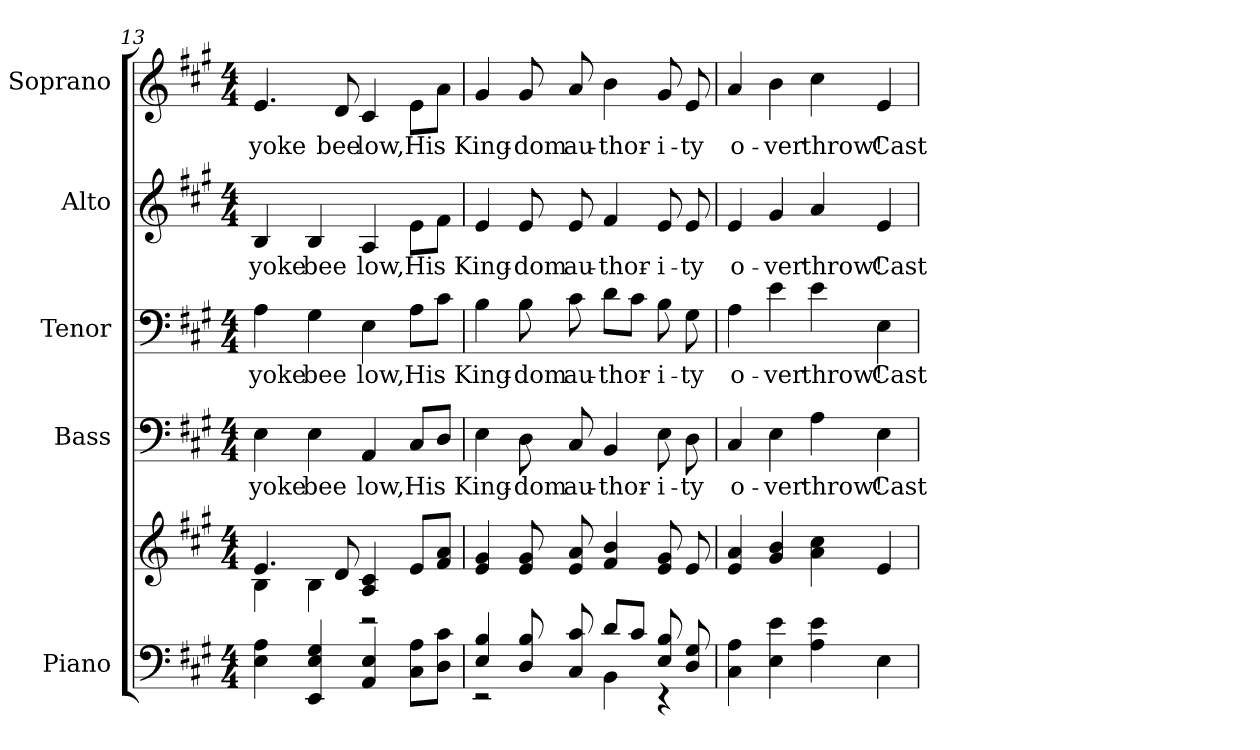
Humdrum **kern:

**kern	**kern	**kern	**text	**kern	**text	**kern	**text	**kern	**text
*part5	*part5	*part4	*part4	*part3	*part3	*part2	*part2	*part1	*part1
*staff6	*staff5	*staff4	*staff4	*staff3	*staff3	*staff2	*staff2	*staff1	*staff1
*I"Piano	*	*I"Bass	*	*I"Tenor	*	*I"Alto	*	*I"Soprano	*
*I'Pno.	*	*I'B.	*	*	*	*I'A.	*	*I'S.	*
!!LO:PB:g=z
*clefF4	*clefG2	*clefF4	*	*clefF4	*	*clefG2	*	*clefG2	*
*k[f#c#g#]	*k[f#c#g#]	*k[f#c#g#]	*	*k[f#c#g#]	*	*k[f#c#g#]	*	*k[f#c#g#]	*
*A:	*A:	*A:	*	*A:	*	*A:	*	*A:	*
*M4/4	*M4/4	*M4/4	*	*M4/4	*	*M4/4	*	*M4/4	*
=13	=13	=13	=13	=13	=13	=13	=13	=13	=13
*	*^	*	*	*	*	*	*	*	*
!	!	!	!	!LO:LY:b:color=#000000	!	!	!	!	!	!
!	!	!	!	!	!	!LO:LY:b:color=#000000	!	!	!	!
!	!	!	!	!	!	!	!	!LO:LY:b:color=#000000	!	!
!	!	!	!	!	!	!	!	!	!	!LO:LY:b:color=#000000
4Ei\ 4Ai	4.ei/	4Bi\	4Ei\	yoke	4Ai\	yoke	4Bi/	yoke	4.ei/	yoke
!	!	!	!	!LO:LY:b:color=#000000	!	!	!	!	!	!
!	!	!	!	!	!	!LO:LY:b:color=#000000	!	!	!	!
!	!	!	!	!	!	!	!	!LO:LY:b:color=#000000	!	!
4EEi/ 4Ei 4G#i	.	4Bi\	4Ei\	bee	4G#i\	bee	4Bi/	bee	.	.
!	!	!	!	!	!	!	!	!	!	!LO:LY:b:color=#000000
.	8di/	.	.	.	.	.	.	.	8di/	bee
!	!	!	!	!LO:LY:b:color=#000000	!	!	!	!	!	!
!	!	!	!	!	!	!LO:LY:b:color=#000000	!	!	!	!
!	!	!	!	!	!	!	!	!LO:LY:b:color=#000000	!	!
!	!	!	!	!	!	!	!	!	!	!LO:LY:b:color=#000000
4AAi/ 4Ei	4Ai/ 4c#i	2r	4AAi/	low,	4Ei\	low,	4Ai/	low,	4c#i/	low,
!	!	!	!	!LO:LY:b:color=#000000	!	!	!	!	!	!
!	!	!	!	!	!	!LO:LY:b:color=#000000	!	!	!	!
!	!	!	!	!	!	!	!	!LO:LY:b:color=#000000	!	!
!	!	!	!	!	!	!	!	!	!	!LO:LY:b:color=#000000
8C#i\ 8AiL	8ei/L	.	8C#i/L	His	8Ai\L	His	8ei\L	His	8ei\L	His
8Di\ 8c#iJ	8f#i/ 8aiJ	.	8Di/J	.	8c#i\J	.	8f#i\J	.	8ai\J	.
*	*v	*v	*	*	*	*	*	*	*	*
=14	=14	=14	=14	=14	=14	=14	=14	=14	=14
*^	*	*	*	*	*	*	*	*	*
!	!	!	!	!LO:LY:b:color=#000000	!	!	!	!	!	!
!	!	!	!	!	!	!LO:LY:b:color=#000000	!	!	!	!
!	!	!	!	!	!	!	!	!LO:LY:b:color=#000000	!	!
!	!	!	!	!	!	!	!	!	!	!LO:LY:b:color=#000000
4Ei/ 4Bi	2r	4ei/ 4g#i	4Ei\	King-	4Bi\	King-	4ei/	King-	4g#i/	King-
!	!	!	!	!LO:LY:b:color=#000000	!	!	!	!	!	!
!	!	!	!	!	!	!LO:LY:b:color=#000000	!	!	!	!
!	!	!	!	!	!	!	!	!LO:LY:b:color=#000000	!	!
!	!	!	!	!	!	!	!	!	!	!LO:LY:b:color=#000000
8Di/ 8Bi	.	8ei/ 8g#i	8Di\	-dom	8Bi\	-dom	8ei/	-dom	8g#i/	-dom
!	!	!	!	!LO:LY:b:color=#000000	!	!	!	!	!	!
!	!	!	!	!	!	!LO:LY:b:color=#000000	!	!	!	!
!	!	!	!	!	!	!	!	!LO:LY:b:color=#000000	!	!
!	!	!	!	!	!	!	!	!	!	!LO:LY:b:color=#000000
8C#i/ 8c#i	.	8ei/ 8ai	8C#i/	au-	8c#i\	au-	8ei/	au-	8ai/	au-
!	!	!	!	!LO:LY:b:color=#000000	!	!	!	!	!	!
!	!	!	!	!	!	!LO:LY:b:color=#000000	!	!	!	!
!	!	!	!	!	!	!	!	!LO:LY:b:color=#000000	!	!
!	!	!	!	!	!	!	!	!	!	!LO:LY:b:color=#000000
8di/L	4BBi\	4f#i/ 4bi	4BBi/	-thor-	8di\L	-thor-	4f#i/	-thor-	4bi\	-thor-
8c#i/J	.	.	.	.	8c#i\J	.	.	.	.	.
!	!	!	!	!LO:LY:b:color=#000000	!	!	!	!	!	!
!	!	!	!	!	!	!LO:LY:b:color=#000000	!	!	!	!
!	!	!	!	!	!	!	!	!LO:LY:b:color=#000000	!	!
!	!	!	!	!	!	!	!	!	!	!LO:LY:b:color=#000000
8Ei/ 8Bi	4r	8ei/ 8g#i	8Ei\	-i-	8Bi\	-i-	8ei/	-i-	8g#i/	-i-
!	!	!	!	!LO:LY:b:color=#000000	!	!	!	!	!	!
!	!	!	!	!	!	!LO:LY:b:color=#000000	!	!	!	!
!	!	!	!	!	!	!	!	!LO:LY:b:color=#000000	!	!
!	!	!	!	!	!	!	!	!	!	!LO:LY:b:color=#000000
8Di/ 8G#i	.	8ei/	8Di\	-ty	8G#i\	-ty	8ei/	-ty	8ei/	-ty
*v	*v	*	*	*	*	*	*	*	*	*
=15	=15	=15	=15	=15	=15	=15	=15	=15	=15
!	!	!	!LO:LY:b:color=#000000	!	!	!	!	!	!
!	!	!	!	!	!LO:LY:b:color=#000000	!	!	!	!
!	!	!	!	!	!	!	!LO:LY:b:color=#000000	!	!
!	!	!	!	!	!	!	!	!	!LO:LY:b:color=#000000
4C#i\ 4Ai	4ei/ 4ai	4C#i/	o-	4Ai\	o-	4ei/	o-	4ai/	o-
!	!	!	!LO:LY:b:color=#000000	!	!	!	!	!	!
!	!	!	!	!	!LO:LY:b:color=#000000	!	!	!	!
!	!	!	!	!	!	!	!LO:LY:b:color=#000000	!	!
!	!	!	!	!	!	!	!	!	!LO:LY:b:color=#000000
4Ei\ 4ei	4g#i/ 4bi	4Ei\	-ver	4ei\	-ver	4g#i/	-ver	4bi\	-ver
!	!	!	!LO:LY:b:color=#000000	!	!	!	!	!	!
!	!	!	!	!	!LO:LY:b:color=#000000	!	!	!	!
!	!	!	!	!	!	!	!LO:LY:b:color=#000000	!	!
!	!	!	!	!	!	!	!	!	!LO:LY:b:color=#000000
4Ai\ 4ei	4ai\ 4cc#i	4Ai\	throw!	4ei\	throw!	4ai/	throw!	4cc#i\	throw!
!	!	!	!LO:LY:b:color=#000000	!	!	!	!	!	!
!	!	!	!	!	!LO:LY:b:color=#000000	!	!	!	!
!	!	!	!	!	!	!	!LO:LY:b:color=#000000	!	!
!	!	!	!	!	!	!	!	!	!LO:LY:b:color=#000000
4Ei\	4ei/	4Ei\	Cast	4Ei\	Cast	4ei/	Cast	4ei/	Cast
=	=	=	=	=	=	=	=	=	=
*-	*-	*-	*-	*-	*-	*-	*-	*-	*-
